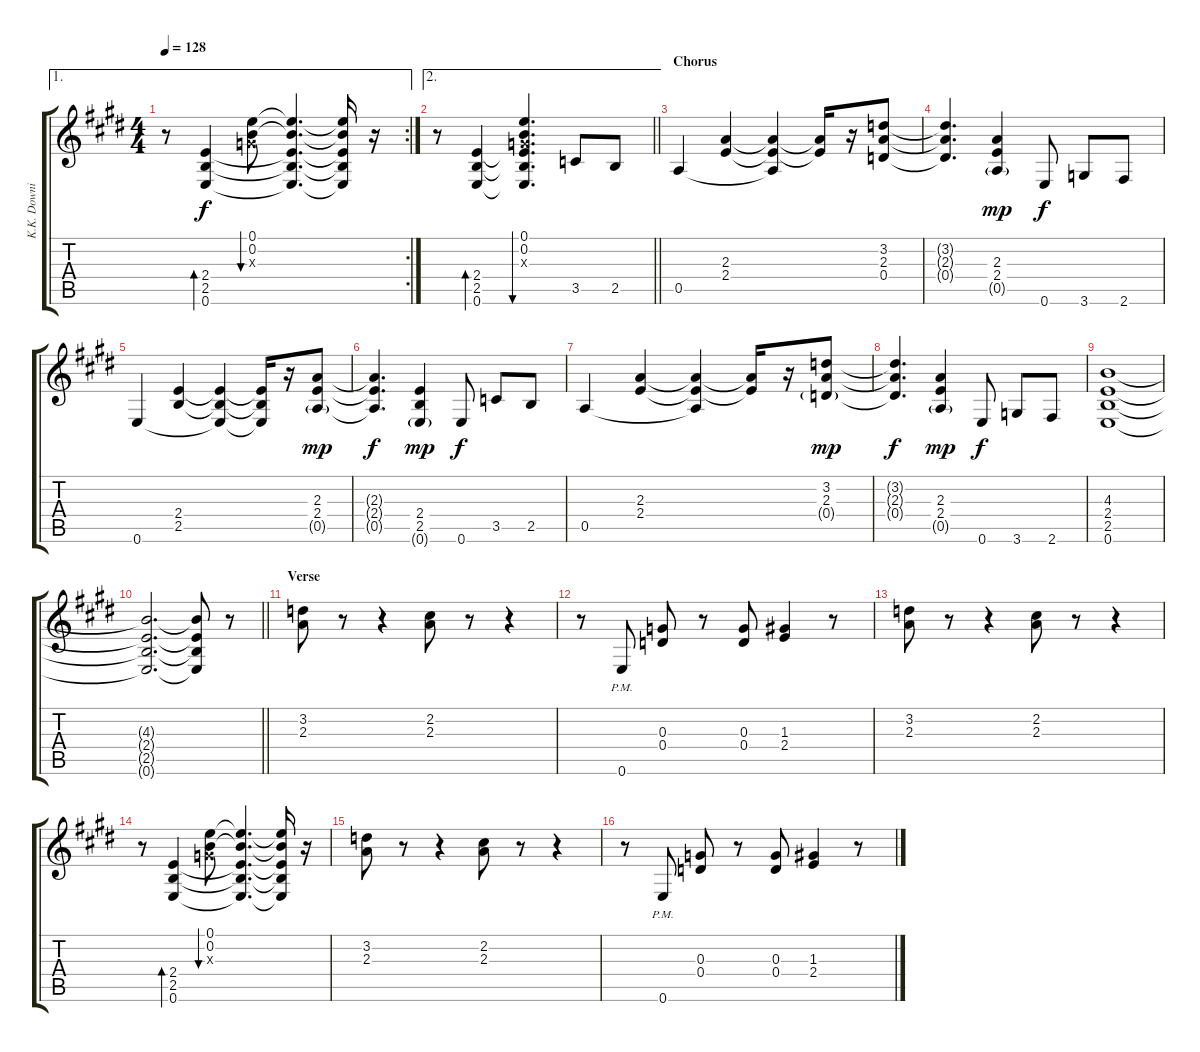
\track ("K.K. Downing" "K.K. Downi") {instrument distortionguitar}
\staff {score tabs}
\tuning (E4 B3 G3 D3 A2 E2) {hide}
\ae 1
\rc 2
\ts (4 4)
\tempo 128
\clef g2
\ks e
r.8{dy f} (2.4 2.5 0.6).4{bd 120} (0.1 0.2 0.3{x}).8{bu 30} (0.1{t} 0.2{t} 2.4{t} 2.5{t} 0.6{t}).4{d} (0.1{t} 0.2{t} 2.4{t} 2.5{t} 0.6{t}).16 r.16 |
\ae 2
\barLineRight lightlight
r.8 (2.4 2.5 0.6).4{bd 120} (0.1 0.2 0.3{x} 2.4{t} 2.5{t} 0.6{t}).4{d bu 30} 3.5.8 2.5.8 |
\section ("" "Chorus")
0.5.4 (2.3 2.4).4 (2.3{t} 2.4{t} 0.5{t}).4 (2.3{t} 2.4{t}).16 r.16 (3.2 2.3 0.4).8 |
(3.2{t} 2.3{t} 0.4{t}).4{d} (2.3 2.4 0.5{g}).4{dy mp} 0.6.8{dy f} 3.6.8 2.6.8 |
0.6.4 (2.4 2.5).4 (2.4{t} 2.5{t} 0.6{t}).4 (2.4{t} 2.5{t} 0.6{t}).16 r.16 (2.3 2.4 0.5{g}).8{dy mp} |
(2.3{t} 2.4{t} 0.5{t}).4{d dy f} (2.4 2.5 0.6{g}).4{dy mp} 0.6.8{dy f} 3.5.8 2.5.8 |
0.5.4 (2.3 2.4).4 (2.3{t} 2.4{t} 0.5{t}).4 (2.3{t} 2.4{t}).16 r.16 (3.2 2.3 0.4{g}).8{dy mp} |
(3.2{t} 2.3{t} 0.4{t}).4{d dy f} (2.3 2.4 0.5{g}).4{dy mp} 0.6.8{dy f} 3.6.8 2.6.8 |
(4.3 2.4 2.5 0.6).1{volume 6} |
\barLineRight lightlight
(4.3{t} 2.4{t} 2.5{t} 0.6{t}).2{d} (4.3{t} 2.4{t} 2.5{t} 0.6{t}).8 r.8{volume 15} |
\section ("" "Verse")
(3.2 2.3).8 r.8 r.4 (2.2 2.3).8 r.8 r.4 |
r.8 0.6{pm}.8 (0.3 0.4).8 r.8 (0.3 0.4).8 (1.3 2.4).4 r.8 |
(3.2 2.3).8 r.8 r.4 (2.2 2.3).8 r.8 r.4 |
r.8 (2.4 2.5 0.6).4{bd 120} (0.1 0.2 0.3{x}).8{bu 30} (0.1{t} 0.2{t} 2.4{t} 2.5{t} 0.6{t}).4{d} (0.1{t} 0.2{t} 2.4{t} 2.5{t} 0.6{t}).16 r.16 |
(3.2 2.3).8 r.8 r.4 (2.2 2.3).8 r.8 r.4 |
r.8 0.6{pm}.8 (0.3 0.4).8 r.8 (0.3 0.4).8 (1.3 2.4).4 r.8
